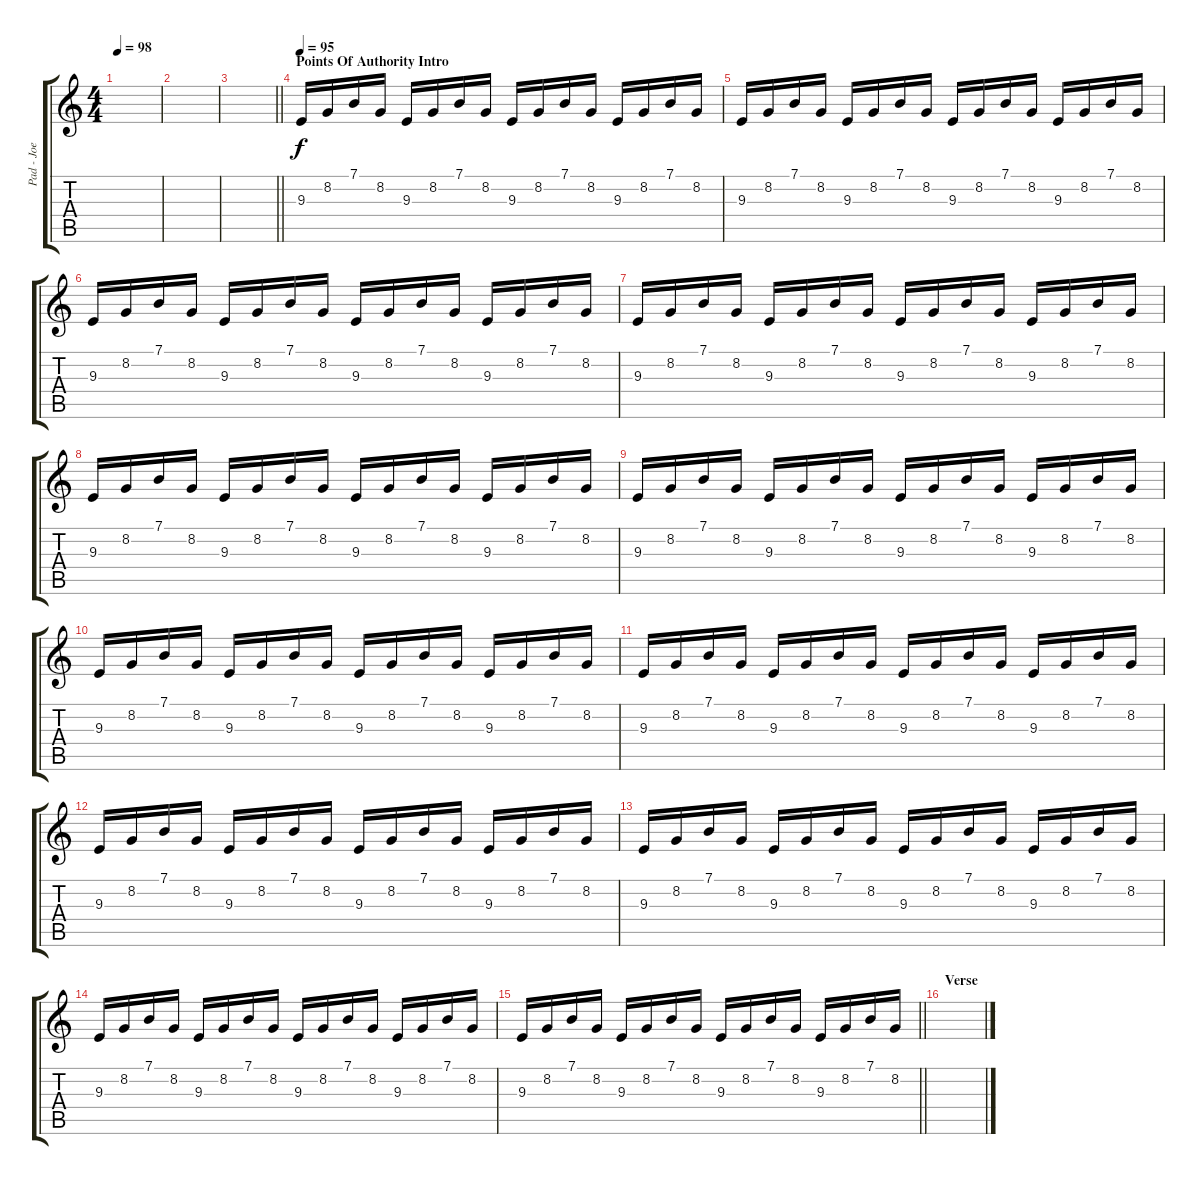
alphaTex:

\track ("Pad - Joe Hahn" "Pad - Joe ") {instrument lead1square}
\staff {score tabs}
\tuning (E4 B3 G3 D3 A2 E2) {hide}
\ts (4 4)
\tempo 98
\clef g2
\ks c
|
|
\barLineRight lightlight
|
\section ("" "Points Of Authority Intro")
\tempo 95
9.3.16{dy f volume 12 instrument lead2sawtooth} 8.2.16 7.1.16 8.2.16 9.3.16 8.2.16 7.1.16 8.2.16 9.3.16 8.2.16 7.1.16 8.2.16 9.3.16 8.2.16 7.1.16 8.2.16 |
9.3.16 8.2.16 7.1.16 8.2.16 9.3.16 8.2.16 7.1.16 8.2.16 9.3.16 8.2.16 7.1.16 8.2.16 9.3.16 8.2.16 7.1.16 8.2.16 |
9.3.16 8.2.16 7.1.16 8.2.16 9.3.16 8.2.16 7.1.16 8.2.16 9.3.16 8.2.16 7.1.16 8.2.16 9.3.16 8.2.16 7.1.16 8.2.16 |
9.3.16 8.2.16 7.1.16 8.2.16 9.3.16 8.2.16 7.1.16 8.2.16 9.3.16 8.2.16 7.1.16 8.2.16 9.3.16 8.2.16 7.1.16 8.2.16 |
9.3.16{volume 7 instrument lead2sawtooth} 8.2.16 7.1.16 8.2.16 9.3.16 8.2.16 7.1.16 8.2.16 9.3.16 8.2.16 7.1.16 8.2.16 9.3.16 8.2.16 7.1.16 8.2.16 |
9.3.16 8.2.16 7.1.16 8.2.16 9.3.16 8.2.16 7.1.16 8.2.16 9.3.16 8.2.16 7.1.16 8.2.16 9.3.16 8.2.16 7.1.16 8.2.16 |
9.3.16 8.2.16 7.1.16 8.2.16 9.3.16 8.2.16 7.1.16 8.2.16 9.3.16 8.2.16 7.1.16 8.2.16 9.3.16 8.2.16 7.1.16 8.2.16 |
9.3.16 8.2.16 7.1.16 8.2.16 9.3.16 8.2.16 7.1.16 8.2.16 9.3.16 8.2.16 7.1.16 8.2.16 9.3.16 8.2.16 7.1.16 8.2.16 |
9.3.16 8.2.16 7.1.16 8.2.16 9.3.16 8.2.16 7.1.16 8.2.16 9.3.16 8.2.16 7.1.16 8.2.16 9.3.16 8.2.16 7.1.16 8.2.16 |
9.3.16 8.2.16 7.1.16 8.2.16 9.3.16 8.2.16 7.1.16 8.2.16 9.3.16 8.2.16 7.1.16 8.2.16 9.3.16 8.2.16 7.1.16 8.2.16 |
9.3.16 8.2.16 7.1.16 8.2.16 9.3.16 8.2.16 7.1.16 8.2.16 9.3.16 8.2.16 7.1.16 8.2.16 9.3.16 8.2.16 7.1.16 8.2.16 |
\barLineRight lightlight
9.3.16 8.2.16 7.1.16 8.2.16 9.3.16 8.2.16 7.1.16 8.2.16 9.3.16 8.2.16 7.1.16 8.2.16 9.3.16 8.2.16 7.1.16 8.2.16 |
\section ("" "Verse")
